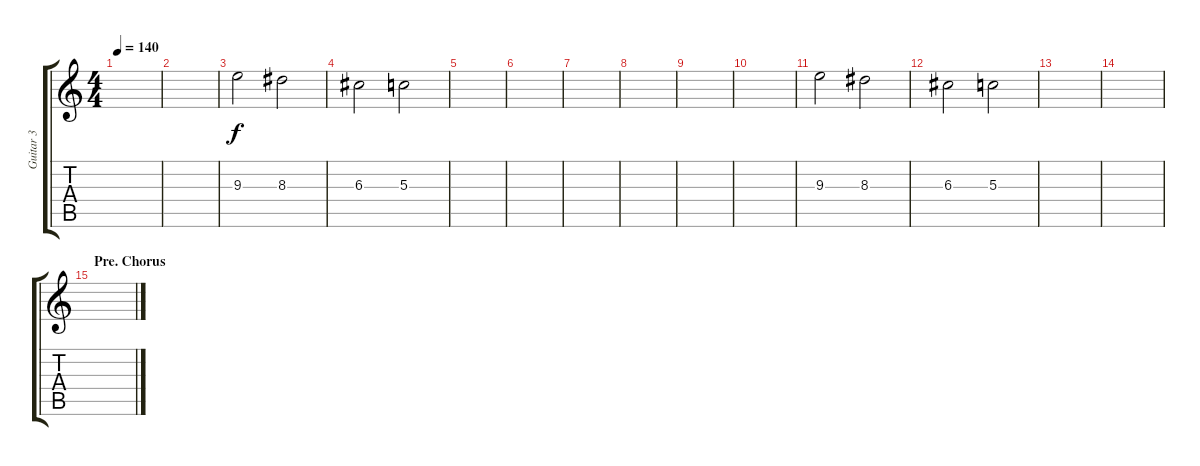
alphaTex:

\track ("Guitar 3" "Guitar 3") {instrument overdrivenguitar}
\staff {score tabs}
\tuning (E4 B3 G3 D3 A2 E2) {hide}
\ts (4 4)
\tempo 140
\clef g2
\ks c
|
|
9.3.2 8.3.2 |
6.3.2 5.3.2 |
|
|
|
|
|
|
9.3.2 8.3.2 |
6.3.2 5.3.2 |
|
|
\section ("" "Pre. Chorus")
